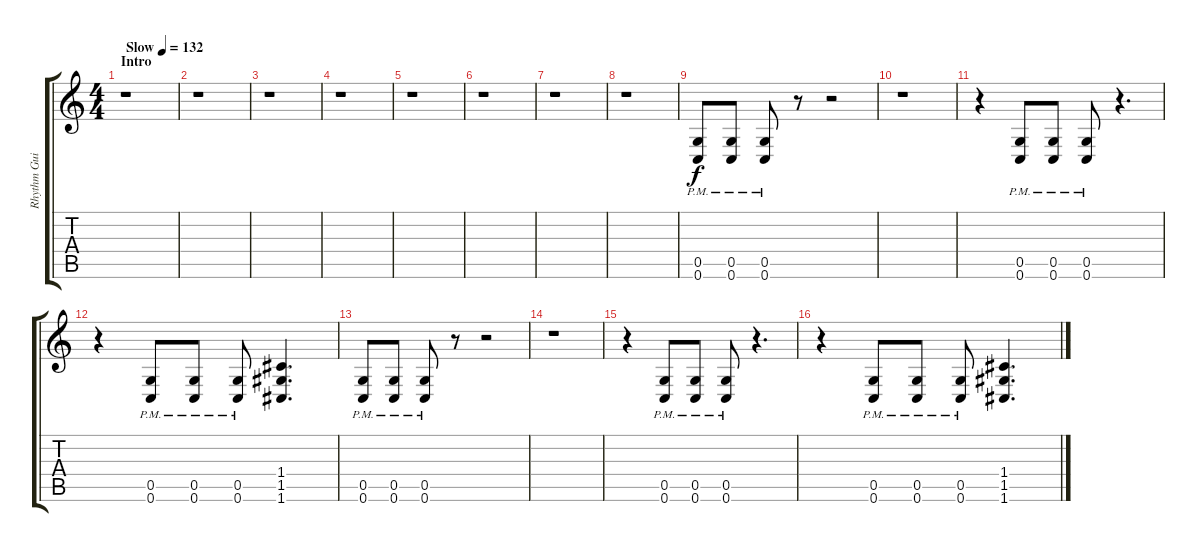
\track ("Rhythm Guitar (elec. w/dist.) [Double]" "Rhythm Gui") {instrument distortionguitar}
\staff {score tabs}
\tuning (D4 A3 F3 C3 G2 C2) {hide}
\ts (4 4)
\section ("" "Intro")
\tempo (132 "Slow")
\clef g2
\ks c
r.1{dy f instrument distortionguitar} |
r.1 |
r.1 |
r.1 |
r.1 |
r.1 |
r.1 |
r.1 |
(0.5{pm} 0.6{pm}).8 (0.5{pm} 0.6{pm}).8 (0.5{pm} 0.6{pm}).8 r.8 r.2 |
r.1 |
r.4 (0.5{pm} 0.6{pm}).8 (0.5{pm} 0.6{pm}).8 (0.5{pm} 0.6{pm}).8 r.4{d} |
r.4 (0.5{pm} 0.6{pm}).8 (0.5{pm} 0.6{pm}).8 (0.5{pm} 0.6{pm}).8 (1.4 1.5 1.6).4{d} |
(0.5{pm} 0.6{pm}).8 (0.5{pm} 0.6{pm}).8 (0.5{pm} 0.6{pm}).8 r.8 r.2 |
r.1 |
r.4 (0.5{pm} 0.6{pm}).8 (0.5{pm} 0.6{pm}).8 (0.5{pm} 0.6{pm}).8 r.4{d} |
r.4 (0.5{pm} 0.6{pm}).8 (0.5{pm} 0.6{pm}).8 (0.5{pm} 0.6{pm}).8 (1.4 1.5 1.6).4{d}
